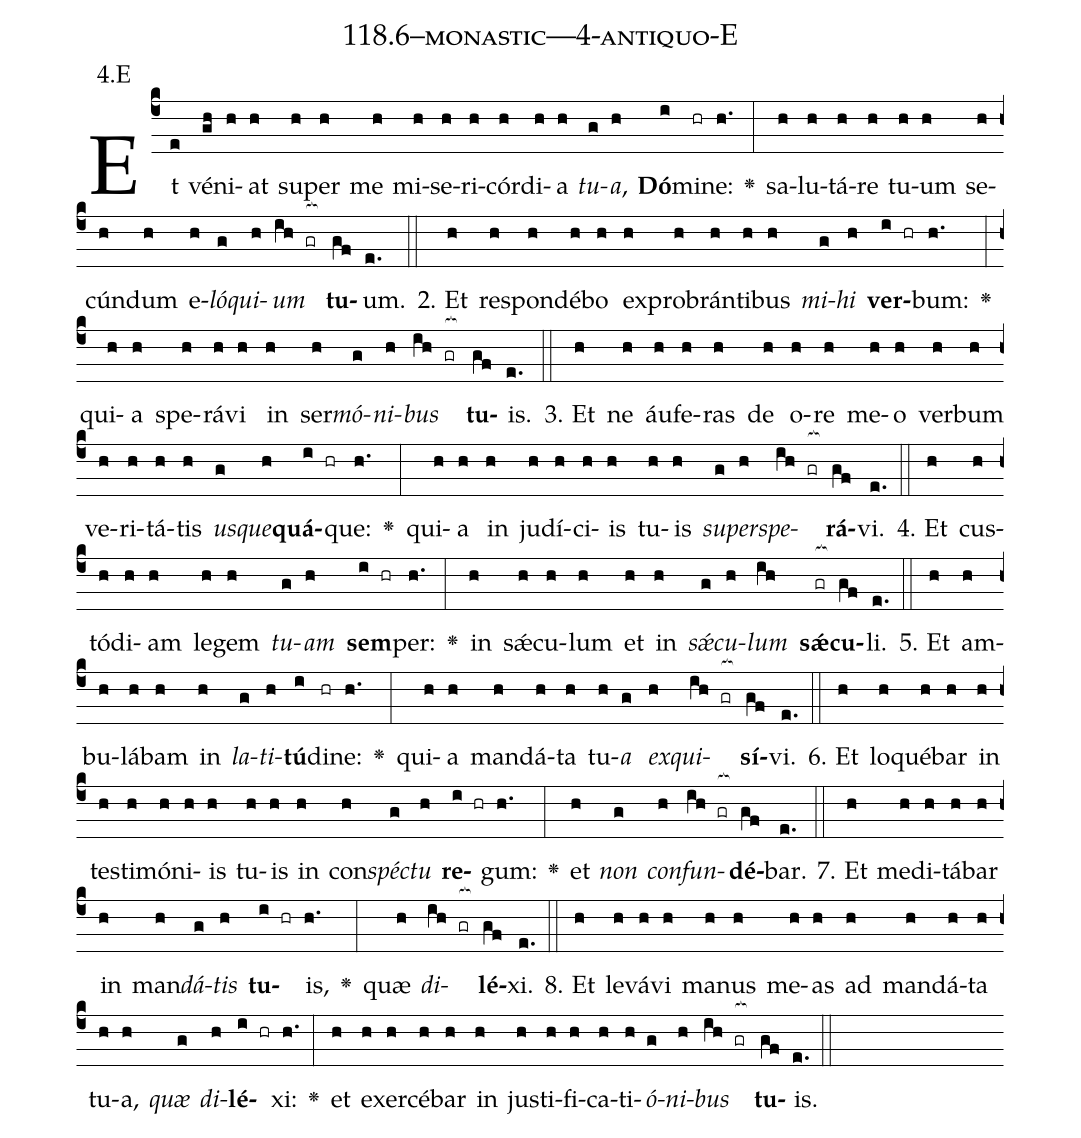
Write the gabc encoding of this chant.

name: 118.6--monastic---4-antiquo-E;
annotation: 4.E;
%%
(c4)Et(e) vé(gh)ni(h)at(h) su(h)per(h) me(h) mi(h)se(h)ri(h)cór(h)di(h)a(h) <i>tu</i>(g)<i>a</i>,(h) <b>Dó</b>(i)mi(hr)ne:(h.) <v>\greheightstar</v>(:) sa(h)lu(h)tá(h)re(h) tu(h)um(h) se(h)cún(h)dum(h) e(h)<i>ló</i>(g)<i>qui</i>(h)<i>um</i>(ih gr[ocb:1{]) <b>tu</b>(gf[ocb:0}])um.(e.) (::)
2. Et(h) re(h)spon(h)dé(h)bo(h) ex(h)pro(h)brán(h)ti(h)bus(h) <i>mi</i>(g)<i>hi</i>(h) <b>ver</b>(i hr)bum:(h.) <v>\greheightstar</v>(:) qui(h)a(h) spe(h)rá(h)vi(h) in(h) ser(h)<i>mó</i>(g)<i>ni</i>(h)<i>bus</i>(ih gr[ocb:1{]) <b>tu</b>(gf[ocb:0}])is.(e.) (::)
3. Et(h) ne(h) áu(h)fe(h)ras(h) de(h) o(h)re(h) me(h)o(h) ver(h)bum(h) ve(h)ri(h)tá(h)tis(h) <i>us</i>(g)<i>que</i>(h)<b>quá</b>(i hr)que:(h.) <v>\greheightstar</v>(:) qui(h)a(h) in(h) ju(h)dí(h)ci(h)is(h) tu(h)is(h) <i>su</i>(g)<i>per</i>(h)<i>spe</i>(ih gr[ocb:1{])<b>rá</b>(gf[ocb:0}])vi.(e.) (::)
4. Et(h) cus(h)tó(h)di(h)am(h) le(h)gem(h) <i>tu</i>(g)<i>am</i>(h) <b>sem</b>(i hr)per:(h.) <v>\greheightstar</v>(:) in(h) sǽ(h)cu(h)lum(h) et(h) in(h) <i>sǽ</i>(g)<i>cu</i>(h)<i>lum</i>(ih) <b>sǽ</b>(gr[ocb:1{])<b>cu</b>(gf[ocb:0}])li.(e.) (::)
5. Et(h) am(h)bu(h)lá(h)bam(h) in(h) <i>la</i>(g)<i>ti</i>(h)<b>tú</b>(i)di(hr)ne:(h.) <v>\greheightstar</v>(:) qui(h)a(h) man(h)dá(h)ta(h) tu(h)<i>a</i>(g) <i>ex</i>(h)<i>qui</i>(ih gr[ocb:1{])<b>sí</b>(gf[ocb:0}])vi.(e.) (::)
6. Et(h) lo(h)qué(h)bar(h) in(h) tes(h)ti(h)mó(h)ni(h)is(h) tu(h)is(h) in(h) con(h)<i>spéc</i>(g)<i>tu</i>(h) <b>re</b>(i hr)gum:(h.) <v>\greheightstar</v>(:) et(h) <i>non</i>(g) <i>con</i>(h)<i>fun</i>(ih gr[ocb:1{])<b>dé</b>(gf[ocb:0}])bar.(e.) (::)
7. Et(h) me(h)di(h)tá(h)bar(h) in(h) man(h)<i>dá</i>(g)<i>tis</i>(h) <b>tu</b>(i hr)is,(h.) <v>\greheightstar</v>(:) quæ(h) <i>di</i>(ih gr[ocb:1{])<b>lé</b>(gf[ocb:0}])xi.(e.) (::)
8. Et(h) le(h)vá(h)vi(h) ma(h)nus(h) me(h)as(h) ad(h) man(h)dá(h)ta(h) tu(h)a,(h) <i>quæ</i>(g) <i>di</i>(h)<b>lé</b>(i hr)xi:(h.) <v>\greheightstar</v>(:) et(h) ex(h)er(h)cé(h)bar(h) in(h) jus(h)ti(h)fi(h)ca(h)ti(h)<i>ó</i>(g)<i>ni</i>(h)<i>bus</i>(ih gr[ocb:1{]) <b>tu</b>(gf[ocb:0}])is.(e.) (::)
